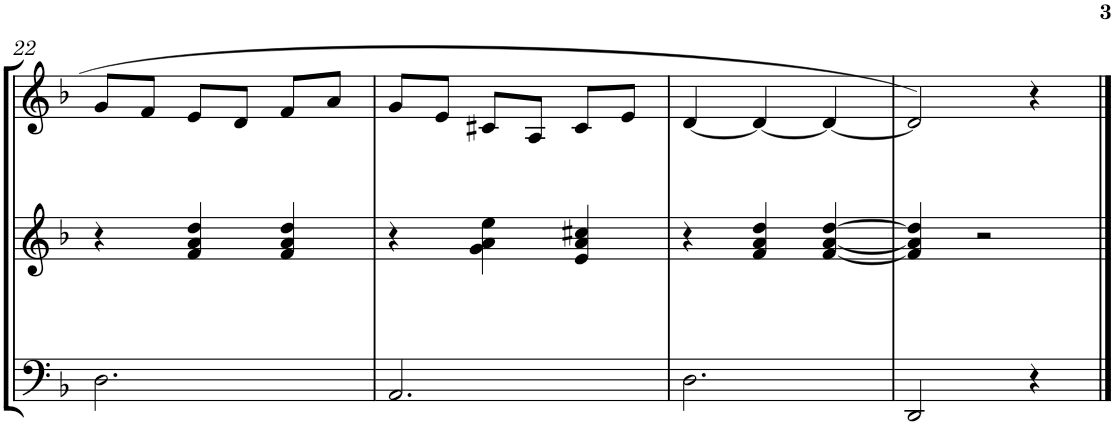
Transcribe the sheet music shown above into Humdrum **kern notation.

**kern	**kern	**kern
*part3	*part2	*part1
*staff3	*staff2	*staff1
*I"Viola	*I"Vibráfono	*I"Arpa
*I'Vla	*	*
!!LO:PB:g=z
*clefF4	*clefG2	*clefG2
*k[b-]	*k[b-]	*k[b-]
*M3/4	*M3/4	*M3/4
=22	=22	=22
2.D\	4r	8g/L
.	.	8f/J
.	4f/ 4a/ 4dd/	8e/L
.	.	8d/J
.	4f/ 4a/ 4dd/	8f/L
.	.	8a/J
=23	=23	=23
2.AA/	4r	8g/L
.	.	8e/J
.	4g\ 4a\ 4ee\	8c#X/L
.	.	8A/J
.	4e/ 4a/ 4cc#X/	8c#/L
.	.	8e/J
=24	=24	=24
2.D\	4r	[4d/
.	4f/ 4a/ 4dd/	4d/_
.	[4f/ [4a/ [4dd/	4d/_
=25	=25	=25
2DD/	4f/] 4a/] 4dd/]	2d/]
.	2r	.
4r	.	4r
==	==	==
*-	*-	*-
